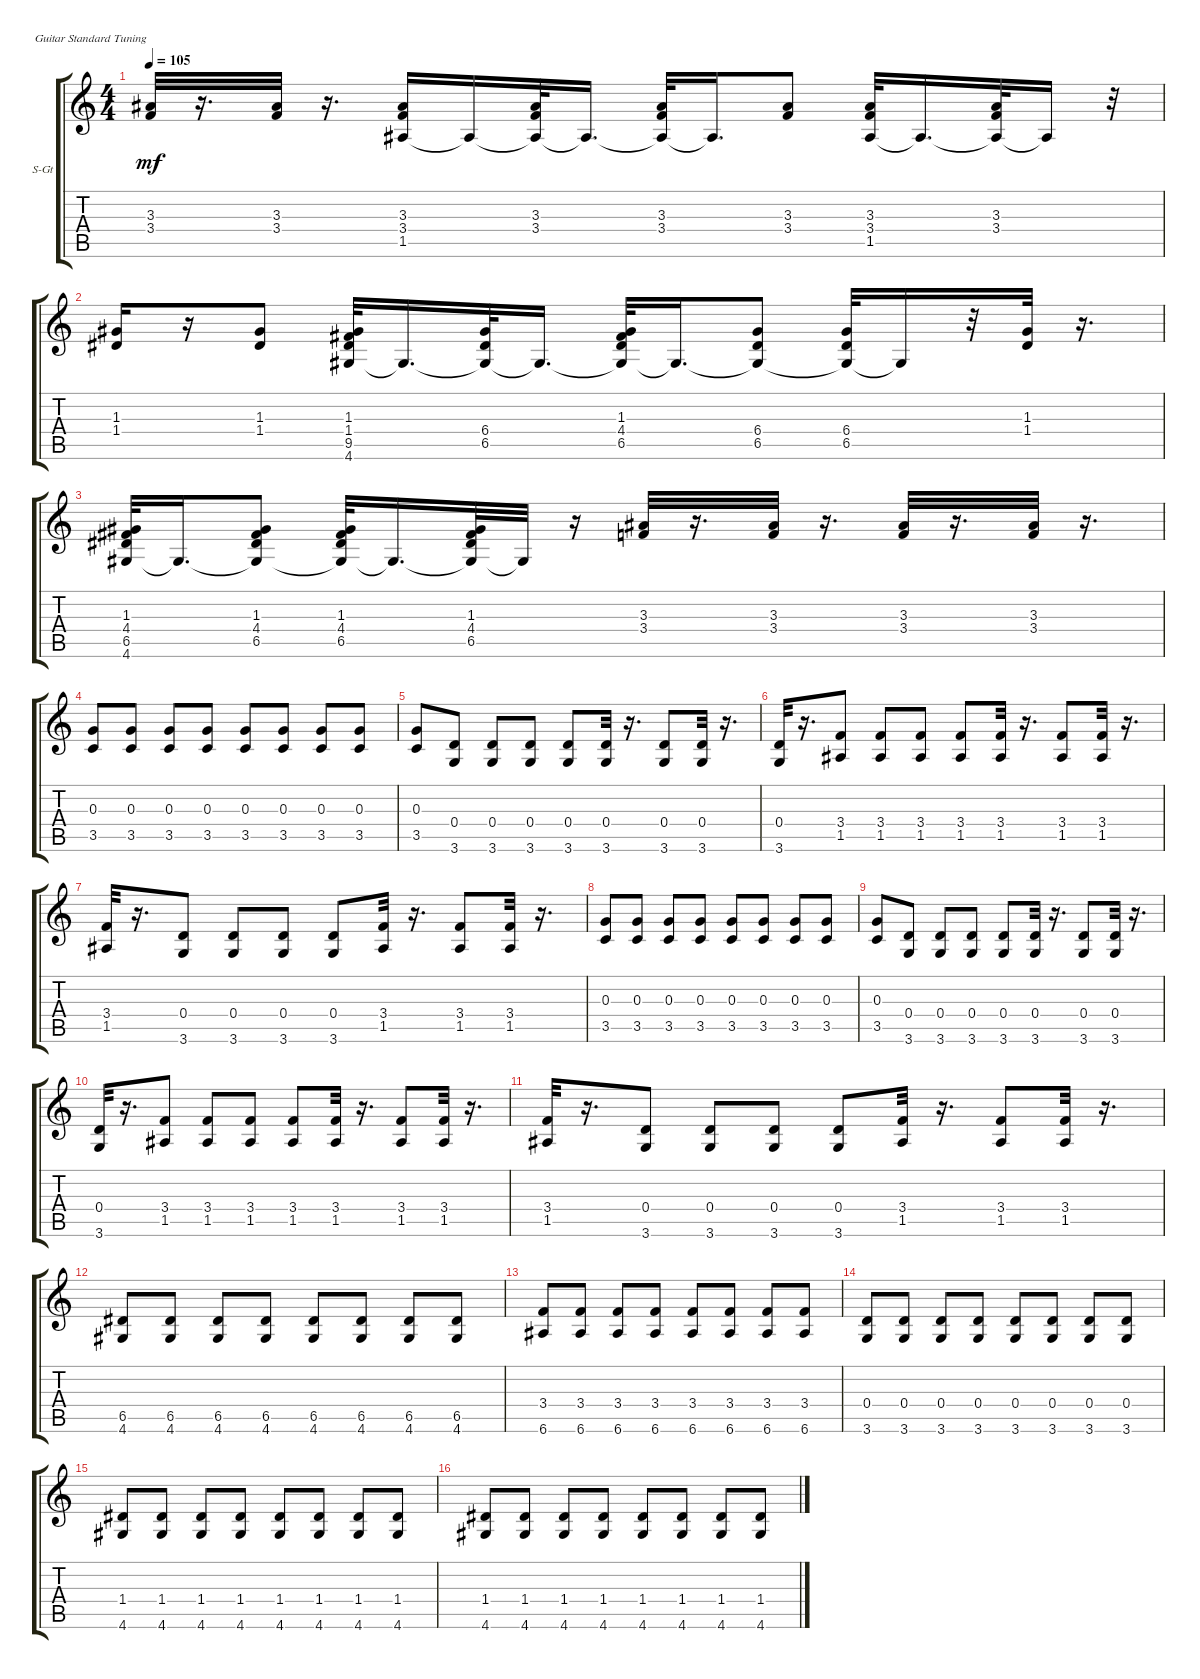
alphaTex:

\bracketExtendMode groupsimilarinstruments
\firstSystemTrackNameOrientation horizontal
\otherSystemsTrackNameOrientation horizontal
\track ("Rolling in the deep" "S-Gt") {instrument acousticguitarsteel}
\staff {score tabs}
\tuning (E4 B3 G3 D3 A2 E2)
\ts (4 4)
\tempo 105
\clef g2
\ks c
(3.4 3.3).32{dy mf} r.16{d} (3.4 3.3).32 r.16{d} (1.5 3.4 3.3).16 1.5{t}.16 (1.5{t} 3.4 3.3).32 1.5{t}.16{d} (1.5{t} 3.4 3.3).32 1.5{t}.16{d} (3.4 3.3).8 (1.5 3.4 3.3).32 1.5{t}.16{d} (1.5{t} 3.4 3.3).32 1.5{t}.16 r.32 |
(1.4 1.3).16 r.16 (1.4 1.3).8 (4.6 1.4 9.5 1.3).32 4.6{t}.16{d} (4.6{t} 6.5 6.4).32 4.6{t}.16{d} (4.6{t} 6.5 4.4 1.3).32 4.6{t}.16{d} (4.6{t} 6.5 6.4).8 (4.6{t} 6.5 6.4).32 4.6{t}.16 r.32 (1.4 1.3).32 r.16{d} |
(4.6 6.5 4.4 1.3).32 4.6{t}.16{d} (4.6{t} 6.5 4.4 1.3).8 (4.6{t} 6.5 4.4 1.3).32 4.6{t}.16{d} (4.6{t} 6.5 4.4 1.3).32 4.6{t}.32 r.16 (3.4 3.3).32 r.16{d} (3.4 3.3).32 r.16{d} (3.4 3.3).32 r.16{d} (3.4 3.3).32 r.16{d} |
(3.5 0.3).8 (3.5 0.3).8 (3.5 0.3).8 (3.5 0.3).8 (3.5 0.3).8 (3.5 0.3).8 (3.5 0.3).8 (3.5 0.3).8 |
(3.5 0.3).8 (3.6 0.4).8 (3.6 0.4).8 (3.6 0.4).8 (3.6 0.4).8 (3.6 0.4).32 r.16{d} (3.6 0.4).8 (3.6 0.4).32 r.16{d} |
(3.6 0.4).32 r.16{d} (1.5 3.4).8 (1.5 3.4).8 (1.5 3.4).8 (1.5 3.4).8 (1.5 3.4).32 r.16{d} (1.5 3.4).8 (1.5 3.4).32 r.16{d} |
(1.5 3.4).32 r.16{d} (3.6 0.4).8 (3.6 0.4).8 (3.6 0.4).8 (3.6 0.4).8 (1.5 3.4).32 r.16{d} (1.5 3.4).8 (1.5 3.4).32 r.16{d} |
(3.5 0.3).8 (3.5 0.3).8 (3.5 0.3).8 (3.5 0.3).8 (3.5 0.3).8 (3.5 0.3).8 (3.5 0.3).8 (3.5 0.3).8 |
(3.5 0.3).8 (3.6 0.4).8 (3.6 0.4).8 (3.6 0.4).8 (3.6 0.4).8 (3.6 0.4).32 r.16{d} (3.6 0.4).8 (3.6 0.4).32 r.16{d} |
(3.6 0.4).32 r.16{d} (1.5 3.4).8 (1.5 3.4).8 (1.5 3.4).8 (1.5 3.4).8 (1.5 3.4).32 r.16{d} (1.5 3.4).8 (1.5 3.4).32 r.16{d} |
(1.5 3.4).32 r.16{d} (3.6 0.4).8 (3.6 0.4).8 (3.6 0.4).8 (3.6 0.4).8 (1.5 3.4).32 r.16{d} (1.5 3.4).8 (1.5 3.4).32 r.16{d} |
(4.6 6.5).8 (4.6 6.5).8 (4.6 6.5).8 (4.6 6.5).8 (4.6 6.5).8 (4.6 6.5).8 (4.6 6.5).8 (4.6 6.5).8 |
(6.6 3.4).8 (6.6 3.4).8 (6.6 3.4).8 (6.6 3.4).8 (6.6 3.4).8 (6.6 3.4).8 (6.6 3.4).8 (6.6 3.4).8 |
(3.6 0.4).8 (3.6 0.4).8 (3.6 0.4).8 (3.6 0.4).8 (3.6 0.4).8 (3.6 0.4).8 (3.6 0.4).8 (3.6 0.4).8 |
(4.6 1.4).8 (4.6 1.4).8 (4.6 1.4).8 (4.6 1.4).8 (4.6 1.4).8 (4.6 1.4).8 (4.6 1.4).8 (4.6 1.4).8 |
(4.6 1.4).8 (4.6 1.4).8 (4.6 1.4).8 (4.6 1.4).8 (4.6 1.4).8 (4.6 1.4).8 (4.6 1.4).8 (4.6 1.4).8
